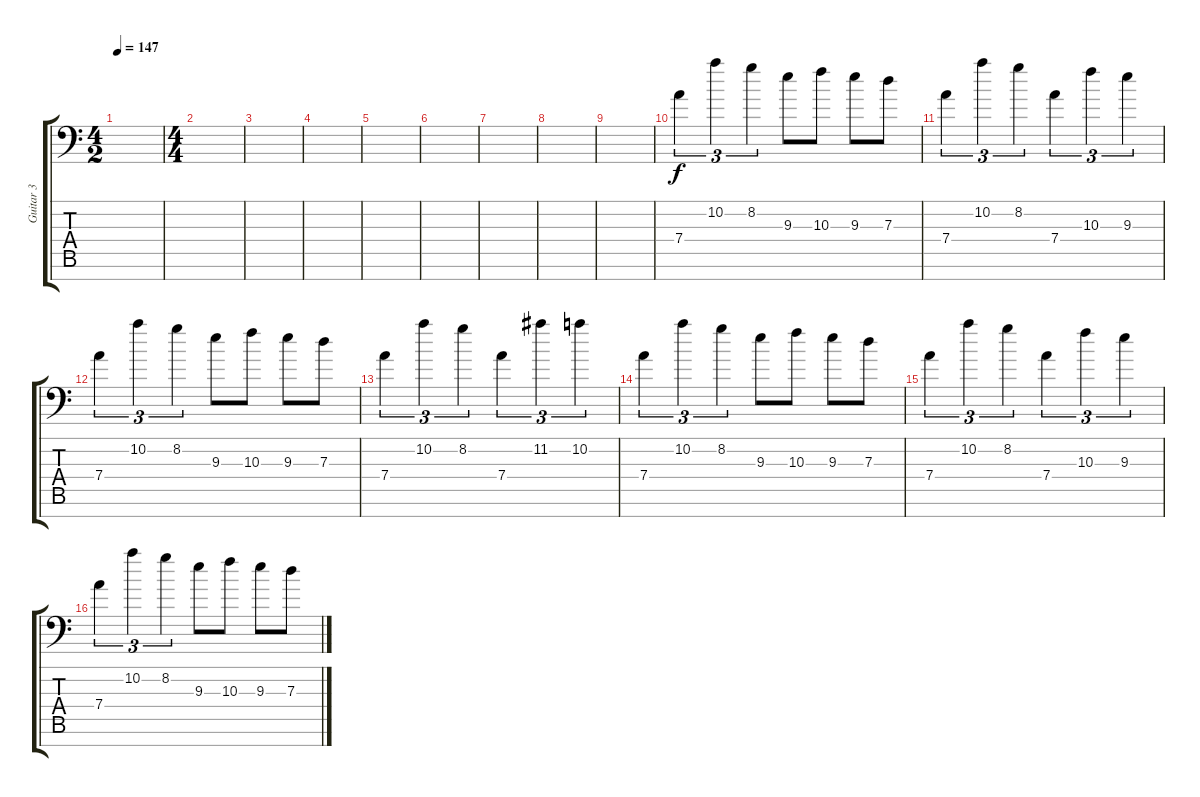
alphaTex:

\track ("Guitar 3" "Guitar 3") {instrument overdrivenguitar}
\staff {score tabs}
\tuning (E4 B3 G3 D3 A2 E2 A1) {hide}
\ts (4 2)
\tempo 147
\clef f4
\ks c
|
\ts (4 4)
|
|
|
|
|
|
|
|
7.4.4{tu (3 2)} 10.2.4{tu (3 2)} 8.2.4{tu (3 2)} 9.3.8 10.3.8 9.3.8 7.3.8 |
7.4.4{tu (3 2)} 10.2.4{tu (3 2)} 8.2.4{tu (3 2)} 7.4.4{tu (3 2)} 10.3.4{tu (3 2)} 9.3.4{tu (3 2)} |
7.4.4{tu (3 2)} 10.2.4{tu (3 2)} 8.2.4{tu (3 2)} 9.3.8 10.3.8 9.3.8 7.3.8 |
7.4.4{tu (3 2)} 10.2.4{tu (3 2)} 8.2.4{tu (3 2)} 7.4.4{tu (3 2)} 11.2.4{tu (3 2)} 10.2.4{tu (3 2)} |
7.4.4{tu (3 2)} 10.2.4{tu (3 2)} 8.2.4{tu (3 2)} 9.3.8 10.3.8 9.3.8 7.3.8 |
7.4.4{tu (3 2)} 10.2.4{tu (3 2)} 8.2.4{tu (3 2)} 7.4.4{tu (3 2)} 10.3.4{tu (3 2)} 9.3.4{tu (3 2)} |
7.4.4{tu (3 2)} 10.2.4{tu (3 2)} 8.2.4{tu (3 2)} 9.3.8 10.3.8 9.3.8 7.3.8
